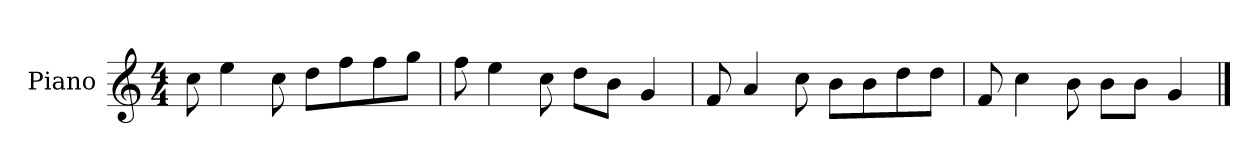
**kern
*part1
*staff1
*I"Piano
*I'P-no
*clefG2
*k[]
*M4/4
*MM90
=1
8cc\
4ee\
8cc\
8dd\L
8ff\
8ff\
8gg\J
=2
8ff\
4ee\
8cc\
8dd\L
8b\J
4g/
=3
8f/
4a/
8cc\
8b\L
8b\
8dd\
8dd\J
=4
8f/
4cc\
8b\
8b\L
8b\J
4g/
==
*-
